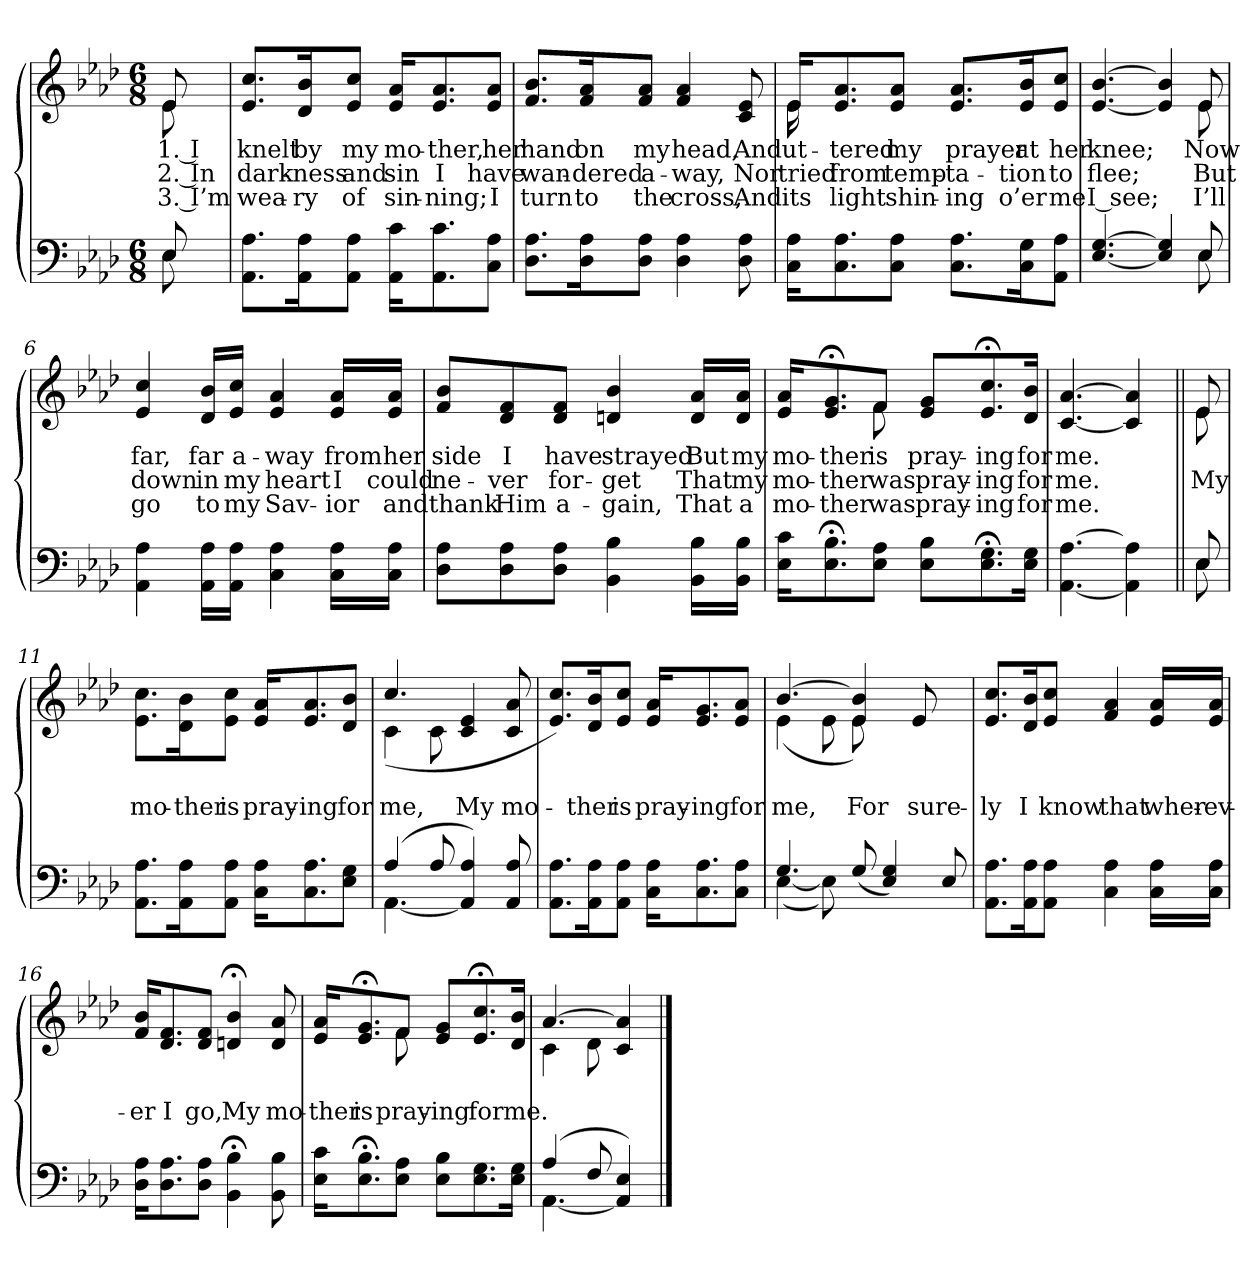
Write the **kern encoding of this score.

**kern	**kern	**text	**text	**text
*part2	*part1	*part1	*part1	*part1
*staff2	*staff1	*staff1	*staff1	*staff1
*clefF4	*clefG2	*	*	*
*k[b-e-a-d-]	*k[b-e-a-d-]	*	*	*
*A-:	*A-:	*	*	*
*M6/8	*M6/8	*	*	*
*MM80	*MM80	*	*	*
=1	=1	=1	=1	=1
*^	*	*	*	*
!	!	!LO:TX:a:t=Solo	!	!	!
!	!	!	!LO:LY:b	!LO:LY:b	!LO:LY:b
*	*	*^	*	*	*
8E-/	8E-\	8e-/	8e-\	1. I	2. In	3. I’m
=2	=2	=2	=2	=2	=2	=2
!	!	!	!	!LO:LY:b	!LO:LY:b	!LO:LY:b
*v	*v	*	*	*	*	*
*	*v	*v	*	*	*
8.AA-\ 8.A-\L	8.e-/ 8.cc/L	knelt	dark-	wea-
!	!	!LO:LY:b	!LO:LY:b	!LO:LY:b
16AA-\ 16A-\K	16d-/ 16b-/K	by	-ness	-ry
!	!	!LO:LY:b	!LO:LY:b	!LO:LY:b
8AA-\ 8A-\J	8e-/ 8cc/J	my	and	of
!	!	!LO:LY:b	!LO:LY:b	!LO:LY:b
16AA-\ 16c\KL	16e-/ 16a-/KL	mo-	sin	sin-
!	!	!LO:LY:b	!LO:LY:b	!LO:LY:b
8.AA-\ 8.c\	8.e-/ 8.a-/	-ther,	I	-ning;
!	!	!LO:LY:b	!LO:LY:b	!LO:LY:b
8C\ 8A-\J	8e-/ 8a-/J	her	have	I
=3	=3	=3	=3	=3
!	!	!LO:LY:b	!LO:LY:b	!LO:LY:b
8.D-\ 8.A-\L	8.f/ 8.b-/L	hand	wan-	turn
!	!	!LO:LY:b	!LO:LY:b	!LO:LY:b
16D-\ 16A-\K	16f/ 16a-/K	on	-dered	to
!	!	!LO:LY:b	!LO:LY:b	!LO:LY:b
8D-\ 8A-\J	8f/ 8a-/J	my	a-	the
!	!	!LO:LY:b	!LO:LY:b	!LO:LY:b
4D-\ 4A-\	4f/ 4a-/	head,	-way,	cross,
!	!	!LO:LY:b	!LO:LY:b	!LO:LY:b
8D-\ 8A-\	8c/ 8e-/	And	Nor	And
=4	=4	=4	=4	=4
!	!	!LO:LY:b	!LO:LY:b	!LO:LY:b
*	*^	*	*	*
16C\ 16A-\KL	16e-/KL	16e-\	ut-	tried	its
!	!	!	!LO:LY:b	!LO:LY:b	!LO:LY:b
8.C\ 8.A-\	8.e-/ 8.a-/	2ryy	-tered	from	light
!	!	!	!LO:LY:b	!LO:LY:b	!LO:LY:b
8C\ 8A-\J	8e-/ 8a-/J	.	my	temp-	shin-
!	!	!	!LO:LY:b	!LO:LY:b	!LO:LY:b
8.C\ 8.A-\L	8.e-/ 8.a-/L	.	prayer	-ta-	-ing
!	!	!	!LO:LY:b	!LO:LY:b	!LO:LY:b
16C\ 16G\K	16e-/ 16b-/K	8.ryy	at	-tion	o’er
!	!	!	!LO:LY:b	!LO:LY:b	!LO:LY:b
8AA-\ 8A-\J	8e-/ 8cc/J	.	her	to	me
!!LO:LB:g=z	!!
=5	=5	=5	=5	=5	=5
*^	*	*	*	*	*
!	!	!	!	!LO:LY:b	!LO:LY:b	!LO:LY:b
[4.E-/ [4.G/	8ryy	[4.e-/ [4.b-/	8ryy	knee;	flee;	I see;
*v	*v	*	*	*	*	*
*	*v	*v	*	*	*
4E-/] 4G/]	4e-/] 4b-/]	.	.	.
*^	*	*	*	*
!	!	!	!LO:LY:b	!LO:LY:b	!LO:LY:b
*	*	*^	*	*	*
8E-/	8E-\	8e-/	8e-\	Now	But	I’ll
=6	=6	=6	=6	=6	=6	=6
!	!	!	!	!LO:LY:b	!LO:LY:b	!LO:LY:b
*v	*v	*	*	*	*	*
*	*v	*v	*	*	*
4AA-\ 4A-\	4e-/ 4cc/	far,	down	go
!	!	!LO:LY:b	!LO:LY:b	!LO:LY:b
16AA-\ 16A-\LL	16d-/ 16b-/LL	far	in	to
!	!	!LO:LY:b	!LO:LY:b	!LO:LY:b
16AA-\ 16A-\JJ	16e-/ 16cc/JJ	a-	my	my
!	!	!LO:LY:b	!LO:LY:b	!LO:LY:b
4C\ 4A-\	4e-/ 4a-/	-way	heart	Sav-
!	!	!LO:LY:b	!LO:LY:b	!LO:LY:b
16C\ 16A-\LL	16e-/ 16a-/LL	from	I	-ior
!	!	!LO:LY:b	!LO:LY:b	!LO:LY:b
16C\ 16A-\JJ	16e-/ 16a-/JJ	her	could	and
=7	=7	=7	=7	=7
!	!	!LO:LY:b	!LO:LY:b	!LO:LY:b
8D-\ 8A-\L	8f/ 8b-/L	side	ne-	thank
!	!	!LO:LY:b	!LO:LY:b	!LO:LY:b
8D-\ 8A-\	8d-/ 8f/	I	-ver	Him
!	!	!LO:LY:b	!LO:LY:b	!LO:LY:b
8D-\ 8A-\J	8d-/ 8f/J	have	for-	a-
!	!	!LO:LY:b	!LO:LY:b	!LO:LY:b
4BB-\ 4B-\	4dn/ 4b-/	strayed	-get	-gain,
!	!	!LO:LY:b	!LO:LY:b	!LO:LY:b
16BB-\ 16B-\LL	16d/ 16a-/LL	But	That	That
!	!	!LO:LY:b	!LO:LY:b	!LO:LY:b
16BB-\ 16B-\JJ	16d/ 16a-/JJ	my	my	a
!!LO:LB:g=z
=8	=8	=8	=8	=8
!	!	!LO:LY:b	!LO:LY:b	!LO:LY:b
*	*^	*	*	*
16E-\ 16c\KL	16e-/ 16a-/KL	4ryy	mo-	mo-	mo-
!	!	!	!LO:LY:b	!LO:LY:b	!LO:LY:b
8.E-\;< 8.B-\;<	8.e-/;< 8.g/;<	.	-ther	-ther	-ther
!	!	!	!LO:LY:b	!LO:LY:b	!LO:LY:b
8E-\ 8A-\J	8f/J	8f\	is	was	was
!	!	!	!LO:LY:b	!LO:LY:b	!LO:LY:b
8E-\ 8B-\L	8e-/ 8g/L	4.ryy	pray-	pray-	pray-
!	!	!	!LO:LY:b	!LO:LY:b	!LO:LY:b
8.E-\;< 8.G\;<	8.e-/;< 8.cc/;<	.	-ing	-ing	-ing
!	!	!	!LO:LY:b	!LO:LY:b	!LO:LY:b
16E-\ 16G\Jk	16d-/ 16b-/Jk	.	for	for	for
*	*v	*v	*	*	*
=9	=9	=9	=9	=9
!	!	!LO:LY:b	!LO:LY:b	!LO:LY:b
[4.AA-\ [4.A-\	[4.c/ [4.a-/	me.	me.	me.
4AA-\] 4A-\]	4c/] 4a-/]	.	.	.
=10||	=10||	=10||	=10||	=10||
*^	*	*	*	*
!	!	!LO:TX:a:t=Refrain	!	!	!
!	!	!	!	!LO:LY:b	!
*	*	*^	*	*	*
8E-/	8E-\	8e-/	8e-\	.	My	.
=11	=11	=11	=11	=11	=11	=11
!	!	!	!	!	!LO:LY:b	!
*v	*v	*	*	*	*	*
*	*v	*v	*	*	*
8.AA-\ 8.A-\L	8.e-\ 8.cc\L	.	mo-	.
!	!	!	!LO:LY:b	!
16AA-\ 16A-\K	16d-\ 16b-\K	.	-ther	.
!	!	!	!LO:LY:b	!
8AA-\ 8A-\J	8e-\ 8cc\J	.	is	.
!	!	!	!LO:LY:b	!
16C\ 16A-\KL	16e-/ 16a-/KL	.	pray-	.
!	!	!	!LO:LY:b	!
8.C\ 8.A-\	8.e-/ 8.a-/	.	-ing	.
!	!	!	!LO:LY:b	!
8E-\ 8G\J	8d-/ 8b-/J	.	for	.
=12	=12	=12	=12	=12
*^	*	*	*	*
!	!	!	!	!LO:LY:b	!
*	*	*^	*	*	*
(>4A-/	[4.AA-\	4.cc/	(<4c\	.	me,	.
8A-/	.	.	8c\	.	.	.
!	!	!	!	!	!LO:LY:b	!
4AA-/] 4A-/)	4.ryy	4c/ 4e-/	4.ryy	.	My	.
!	!	!	!	!	!LO:LY:b	!
8AA-/ 8A-/	.	8c/ 8a-/	.	.	mo-	.
*v	*v	*	*	*	*	*
*	*v	*v	*	*	*
!!LO:LB:g=z
=13	=13	=13	=13	=13
8.AA-\ 8.A-\L	8.e-/ 8.cc/L)	.	.	.
!	!	!	!LO:LY:b	!
16AA-\ 16A-\K	16d-/ 16b-/K	.	-ther	.
!	!	!	!LO:LY:b	!
8AA-\ 8A-\J	8e-/ 8cc/J	.	is	.
!	!	!	!LO:LY:b	!
16C\ 16A-\KL	16e-/ 16a-/KL	.	pray-	.
!	!	!	!LO:LY:b	!
8.C\ 8.A-\	8.e-/ 8.g/	.	-ing	.
!	!	!	!LO:LY:b	!
8C\ 8A-\J	8e-/ 8a-/J	.	for	.
=14	=14	=14	=14	=14
*^	*	*	*	*
!	!	!	!	!LO:LY:b	!
*	*	*^	*	*	*
4.G/	(<[4E-\	[4.b-/	(<4e-\	.	me,	.
.	8E-\])	.	8e-\	.	.	.
!	!	!	!	!	!LO:LY:b	!
(>8G/	2ryy	4e-/ 4b-/]	8e-\)	.	For	.
4E-/ 4G/)	.	.	4.ryy	.	.	.
!	!	!	!	!	!LO:LY:b	!
.	.	8e-/	.	.	sure-	.
8E-/	.	8ryy	.	.	.	.
*v	*v	*	*	*	*	*
*	*v	*v	*	*	*
=15	=15	=15	=15	=15
!	!	!	!LO:LY:b	!
8.AA-\ 8.A-\L	8.e-/ 8.cc/L	.	-ly	.
!	!	!	!LO:LY:b	!
16AA-\ 16A-\K	16d-/ 16b-/K	.	I	.
!	!	!	!LO:LY:b	!
8AA-\ 8A-\J	8e-/ 8cc/J	.	know	.
!	!	!	!LO:LY:b	!
4C\ 4A-\	4f/ 4a-/	.	that	.
!	!	!	!LO:LY:b	!
16C\ 16A-\LL	16e-/ 16a-/LL	.	wher-	.
!	!	!	!LO:LY:b	!
16C\ 16A-\JJ	16e-/ 16a-/JJ	.	-ev-	.
=16	=16	=16	=16	=16
!	!	!	!LO:LY:b	!
16D-\ 16A-\KL	16f/ 16b-/KL	.	-er	.
!	!	!	!LO:LY:b	!
8.D-\ 8.A-\	8.d-/ 8.f/	.	I	.
!	!	!	!LO:LY:b	!
8D-\ 8A-\J	8d-/ 8f/J	.	go,	.
!	!	!	!LO:LY:b	!
4BB-\;< 4B-\;<	4dn/;< 4b-/;<	.	My	.
!	!	!	!LO:LY:b	!
8BB-\ 8B-\	8d/ 8a-/	.	mo-	.
!!LO:PB:g=z
=17	=17	=17	=17	=17
!	!	!	!LO:LY:b	!
*	*^	*	*	*
16E-\ 16c\KL	16e-/ 16a-/KL	4ryy	.	-ther	.
!	!	!	!	!LO:LY:b	!
8.E-\;< 8.B-\;<	8.e-/;< 8.g/;<	.	.	is	.
!	!	!	!	!LO:LY:b	!
8E-\ 8A-\J	8f/J	8f\	.	pray-	.
!	!	!	!	!LO:LY:b	!
8E-\ 8B-\L	8e-/ 8g/L	4.ryy	.	-ing	.
!	!	!	!	!LO:LY:b	!
8.E-\ 8.G\	8.e-/;< 8.cc/;<	.	.	for	.
!	!	!	!	!LO:LY:b	!
16E-\ 16G\Jk	16d-/ 16b-/Jk	.	.	me.	.
=18	=18	=18	=18	=18	=18
*^	*	*	*	*	*
(>4A-/	[4.AA-\	[4.a-/	4c\	.	.	.
8F/	.	.	8d-\	.	.	.
4AA-/] 4E-/)	4ryy	4c/ 4a-/]	4ryy	.	.	.
*v	*v	*	*	*	*	*
*	*v	*v	*	*	*
==	==	==	==	==
*-	*-	*-	*-	*-
